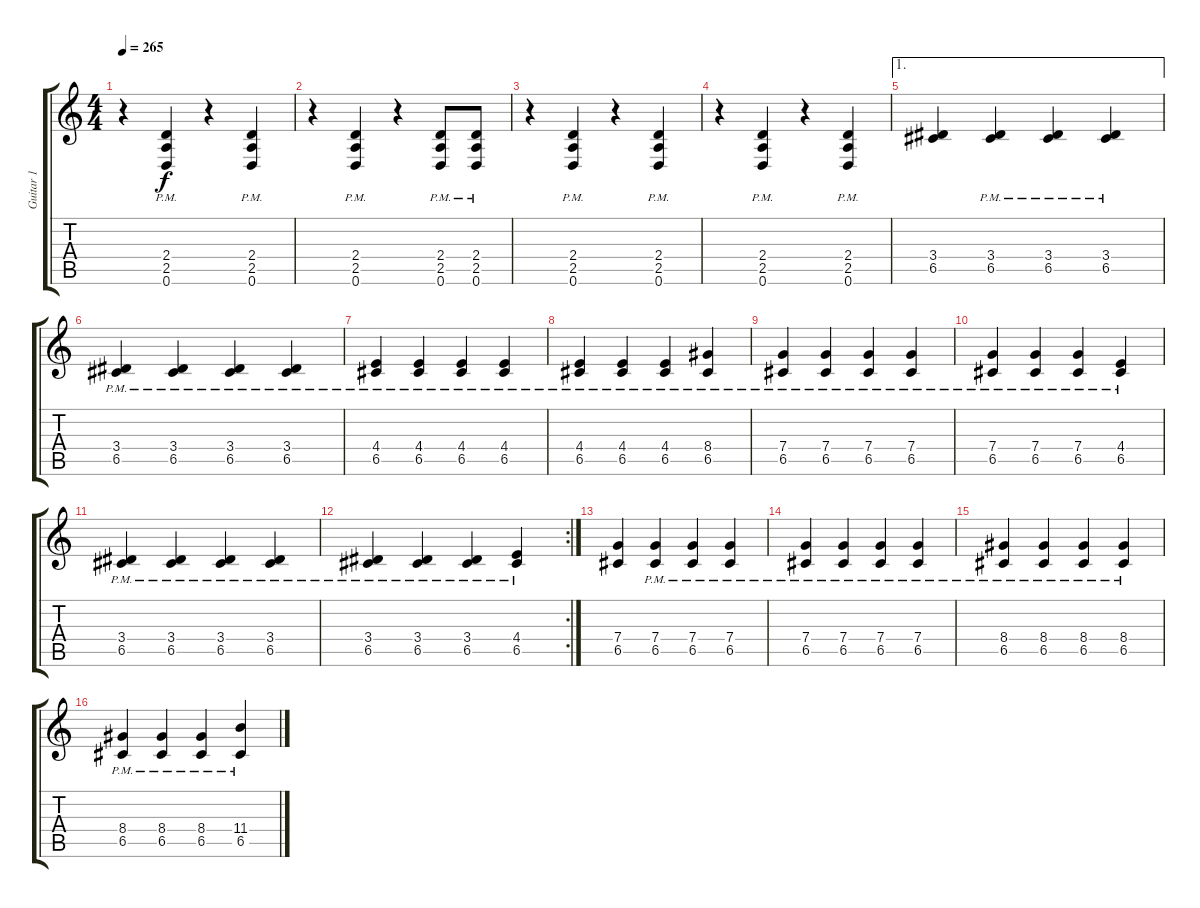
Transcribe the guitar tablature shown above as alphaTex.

\track ("Guitar 1" "Guitar 1") {instrument distortionguitar}
\staff {score tabs}
\tuning (D4 A3 F3 C3 G2 D2) {hide}
\ts (4 4)
\tempo 265
\clef g2
\ks c
r.4{dy f} (2.4{pm} 2.5{pm} 0.6{pm}).4 r.4 (2.4{pm} 2.5{pm} 0.6{pm}).4 |
r.4 (2.4{pm} 2.5{pm} 0.6{pm}).4 r.4 (2.4{pm} 2.5{pm} 0.6{pm}).8 (2.4{pm} 2.5{pm} 0.6{pm}).8 |
r.4 (2.4{pm} 2.5{pm} 0.6{pm}).4 r.4 (2.4{pm} 2.5{pm} 0.6{pm}).4 |
r.4 (2.4{pm} 2.5{pm} 0.6{pm}).4 r.4 (2.4{pm} 2.5{pm} 0.6{pm}).4 |
\ae 1
(3.4 6.5).4 (3.4{pm} 6.5{pm}).4 (3.4{pm} 6.5{pm}).4 (3.4{pm} 6.5{pm}).4 |
(3.4{pm} 6.5{pm}).4 (3.4{pm} 6.5{pm}).4 (3.4{pm} 6.5{pm}).4 (3.4{pm} 6.5{pm}).4 |
(4.4{pm} 6.5{pm}).4 (4.4{pm} 6.5{pm}).4 (4.4{pm} 6.5{pm}).4 (4.4{pm} 6.5{pm}).4 |
(4.4{pm} 6.5{pm}).4 (4.4{pm} 6.5{pm}).4 (4.4{pm} 6.5{pm}).4 (8.4{pm} 6.5{pm}).4 |
(7.4{pm} 6.5{pm}).4 (7.4{pm} 6.5{pm}).4 (7.4{pm} 6.5{pm}).4 (7.4{pm} 6.5{pm}).4 |
(7.4{pm} 6.5{pm}).4 (7.4{pm} 6.5{pm}).4 (7.4{pm} 6.5{pm}).4 (4.4{pm} 6.5{pm}).4 |
(3.4{pm} 6.5{pm}).4 (3.4{pm} 6.5{pm}).4 (3.4{pm} 6.5{pm}).4 (3.4{pm} 6.5{pm}).4 |
\rc 2
(3.4{pm} 6.5{pm}).4 (3.4{pm} 6.5{pm}).4 (3.4{pm} 6.5{pm}).4 (4.4{pm} 6.5{pm}).4 |
(7.4 6.5).4 (7.4{pm} 6.5{pm}).4 (7.4{pm} 6.5{pm}).4 (7.4{pm} 6.5{pm}).4 |
(7.4{pm} 6.5{pm}).4 (7.4{pm} 6.5{pm}).4 (7.4{pm} 6.5{pm}).4 (7.4{pm} 6.5{pm}).4 |
(8.4{pm} 6.5{pm}).4 (8.4{pm} 6.5{pm}).4 (8.4{pm} 6.5{pm}).4 (8.4{pm} 6.5{pm}).4 |
(8.4{pm} 6.5{pm}).4 (8.4{pm} 6.5{pm}).4 (8.4{pm} 6.5{pm}).4 (11.4{pm} 6.5{pm}).4
